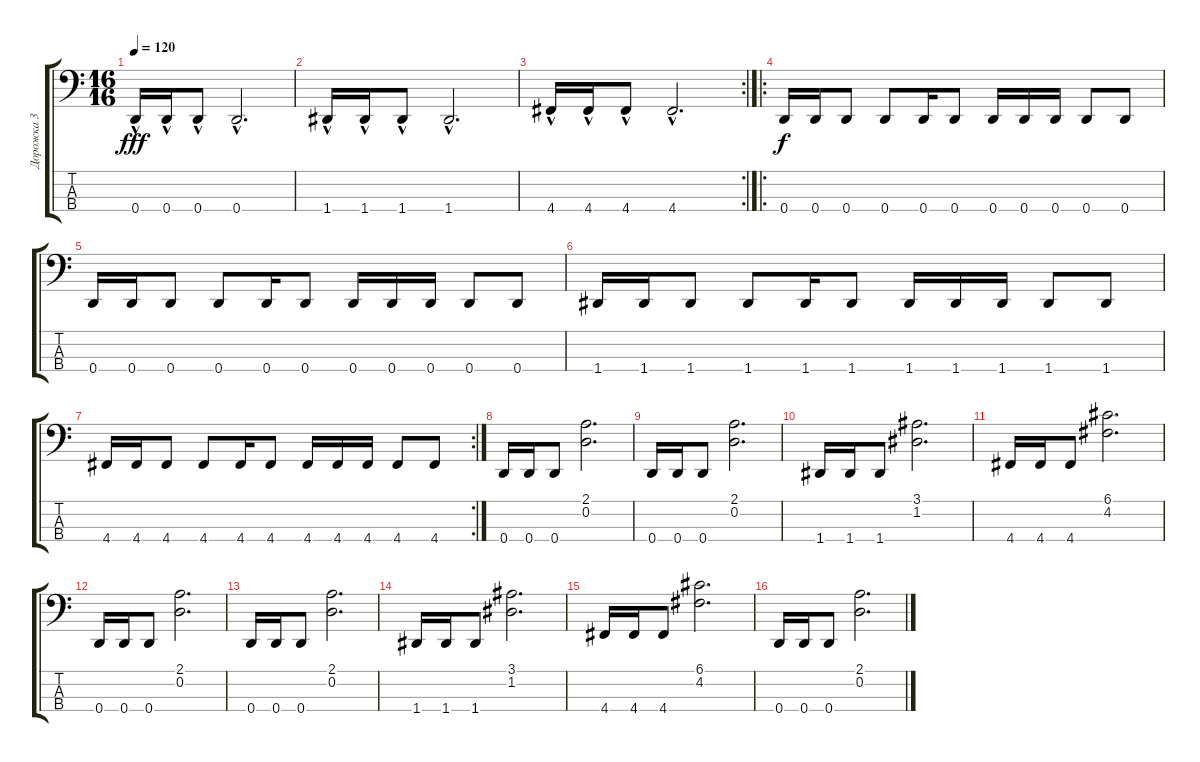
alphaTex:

\track ("Дорожка 3" "Дорожка 3") {instrument slapbass1}
\staff {score tabs}
\tuning (G2 D2 A1 D1) {hide}
\ts (16 16)
\tempo 120
\clef f4
\ks c
0.4{hac}.16{dy fff} 0.4{hac}.16 0.4{hac}.8 0.4{hac}.2{d} |
1.4{hac}.16 1.4{hac}.16 1.4{hac}.8 1.4{hac}.2{d} |
\rc 2
4.4{hac}.16 4.4{hac}.16 4.4{hac}.8 4.4{hac}.2{d} |
\ro
0.4.16{dy f volume 16 balance 12} 0.4.16 0.4.8 0.4.8 0.4.16 0.4.8 0.4.16 0.4.16 0.4.16 0.4.8 0.4.8 |
0.4.16 0.4.16 0.4.8 0.4.8 0.4.16 0.4.8 0.4.16 0.4.16 0.4.16 0.4.8 0.4.8 |
1.4.16 1.4.16 1.4.8 1.4.8 1.4.16 1.4.8 1.4.16 1.4.16 1.4.16 1.4.8 1.4.8 |
\rc 2
4.4.16 4.4.16 4.4.8 4.4.8 4.4.16 4.4.8 4.4.16 4.4.16 4.4.16 4.4.8 4.4.8 |
0.4.16 0.4.16 0.4.8 (2.1 0.2).2{d} |
0.4.16 0.4.16 0.4.8 (2.1 0.2).2{d} |
1.4.16{volume 15} 1.4.16 1.4.8 (3.1 1.2).2{d} |
4.4.16{volume 13} 4.4.16 4.4.8 (6.1 4.2).2{d} |
0.4.16 0.4.16 0.4.8 (2.1 0.2).2{d} |
0.4.16 0.4.16 0.4.8 (2.1 0.2).2{d} |
1.4.16{volume 15} 1.4.16 1.4.8 (3.1 1.2).2{d} |
4.4.16{volume 13} 4.4.16 4.4.8 (6.1 4.2).2{d} |
0.4.16{volume 12} 0.4.16 0.4.8 (2.1 0.2).2{d}
